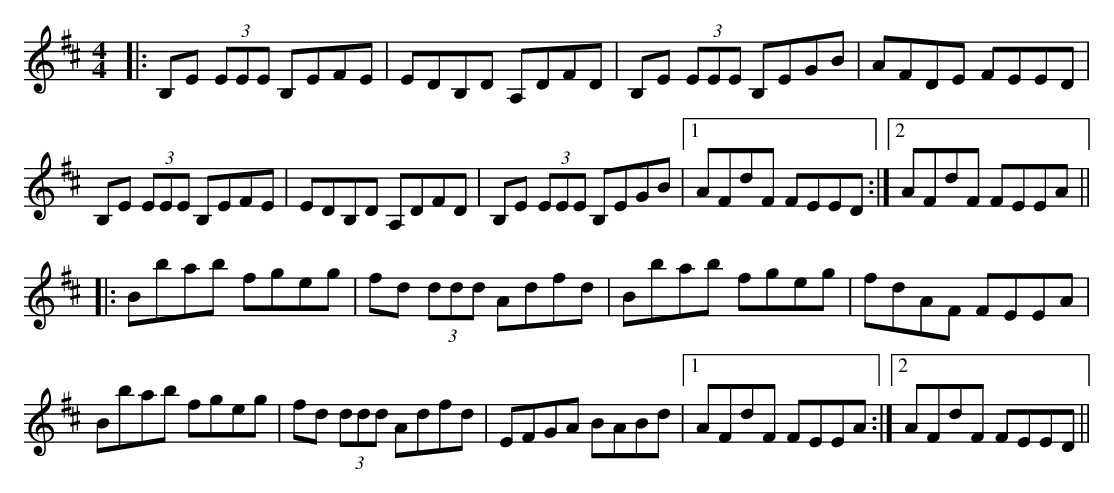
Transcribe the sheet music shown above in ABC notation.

X:1
M:4/4
K:Edor
|:B,E (3EEE B,EFE|EDB,D A,DFD|B,E (3EEE B,EGB|AFDE FEED|
B,E (3EEE B,EFE|EDB,D A,DFD|B,E (3EEE B,EGB|1 AFdF FEED:|2 AFdF FEEA||
|:Bbab fgeg|fd (3ddd Adfd|Bbab fgeg|fdAF FEEA|
Bbab fgeg|fd (3ddd Adfd|EFGA BABd|1 AFdF FEEA:|2 AFdF FEED||
